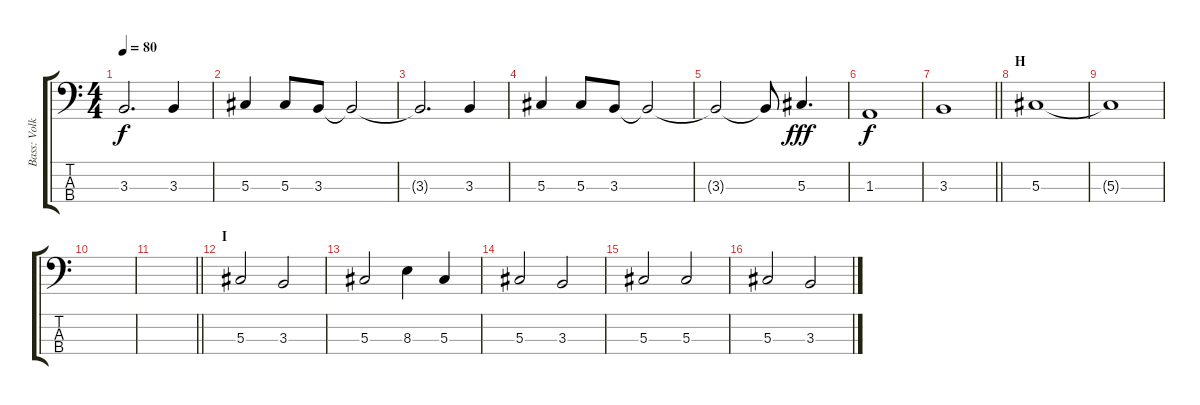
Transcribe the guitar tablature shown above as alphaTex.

\track ("Bass: Volker" "Bass: Volk") {instrument electricbassfinger}
\staff {score tabs}
\tuning (Gb2 Db2 Ab1 Eb1) {hide}
\ts (4 4)
\tempo 80
\clef f4
\ks c
3.3{t}.2{d dy f} 3.3.4 |
5.3.4 5.3.8 3.3.8 3.3{t}.2 |
3.3{t}.2{d} 3.3.4 |
5.3.4 5.3.8 3.3.8 3.3{t}.2 |
3.3{t}.2 3.3{t}.8 5.3.4{d dy fff} |
1.3.1{dy f} |
\barLineRight lightlight
3.3.1 |
\section ("" "H")
5.3.1{volume 0} |
5.3{t}.1 |
|
\barLineRight lightlight
|
\section ("" "I")
5.3.2 3.3.2 |
5.3.2 8.3.4 5.3.4 |
5.3.2 3.3.2 |
5.3.2 5.3.2 |
5.3.2 3.3.2
